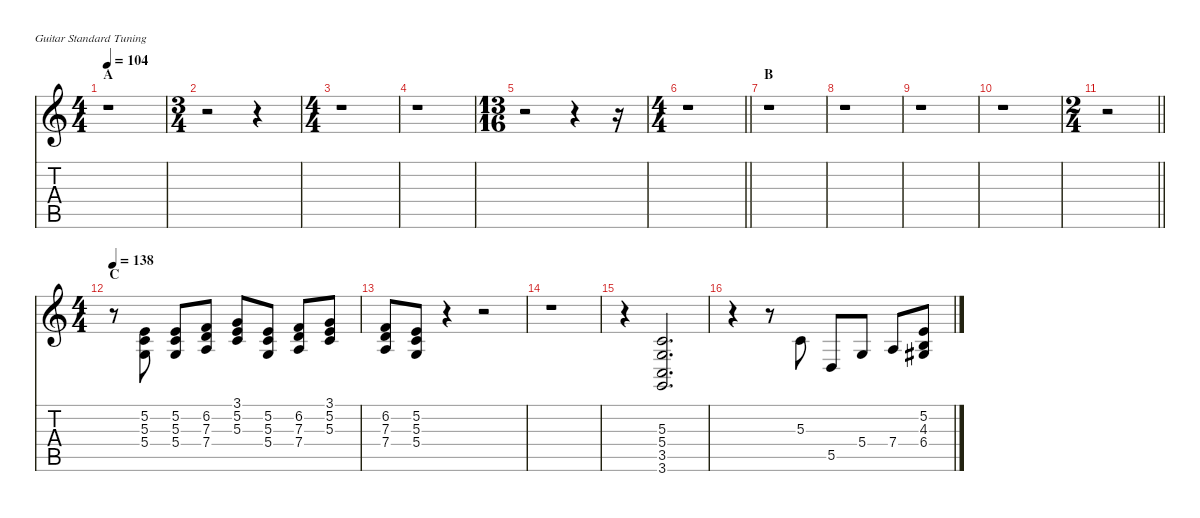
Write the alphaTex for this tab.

\defaultSystemsLayout 4
\hideDynamics
\bracketExtendMode nobrackets
\singleTrackTrackNamePolicy hidden
\multiTrackTrackNamePolicy hidden
\firstSystemTrackNameMode fullname
\firstSystemTrackNameOrientation horizontal
\otherSystemsTrackNameOrientation horizontal
\track ("Keyboard" "el.pno.") {instrument electricgrandpiano}
\staff {score tabs}
\tuning (E4 B3 G3 D3 A2 E2)
\ts (4 4)
\section ("" "A")
\tempo 104
\clef g2
\ks c
r.1{dy fff instrument electricgrandpiano beam Down} |
\ts (3 4)
r.2{beam Down} r.4{beam Down} |
\ts (4 4)
r.1{beam Down} |
r.1{beam Down} |
\ts (13 16)
r.2{beam Down} r.4{beam Down} r.16{beam Down} |
\ts (4 4)
\barLineRight lightlight
r.1{beam Down} |
\section ("" "B")
r.1{beam Down} |
r.1{beam Down} |
r.1{beam Down} |
r.1{beam Down} |
\ts (2 4)
\barLineRight lightlight
r.2{beam Down} |
\ts (4 4)
\section ("" "C")
\tempo 138
r.8{instrument electricgrandpiano beam Down} (5.2 5.3 5.4).8{beam Up} (5.2 5.3 5.4).8{beam Up} (6.2 7.3 7.4).8{beam Up} (3.1 5.2 5.3).8{beam Up} (5.2 5.3 5.4).8{beam Up} (6.2 7.3 7.4).8{beam Up} (3.1 5.2 5.3).8{beam Up} |
(6.2 7.3 7.4).8{beam Up} (5.2 5.3 5.4).8{beam Up} r.4{beam Up} r.2{beam Up} |
r.1{beam Down} |
r.4{beam Down} (5.3 5.4 3.5 3.6).2{d beam Up} |
r.4{beam Down} r.8{beam Down} 5.3.8{beam Up} 5.5.8{beam Up} 5.4.8{beam Up} 7.4.8{beam Up} (5.2 4.3 6.4{acc #}).8{beam Up}
